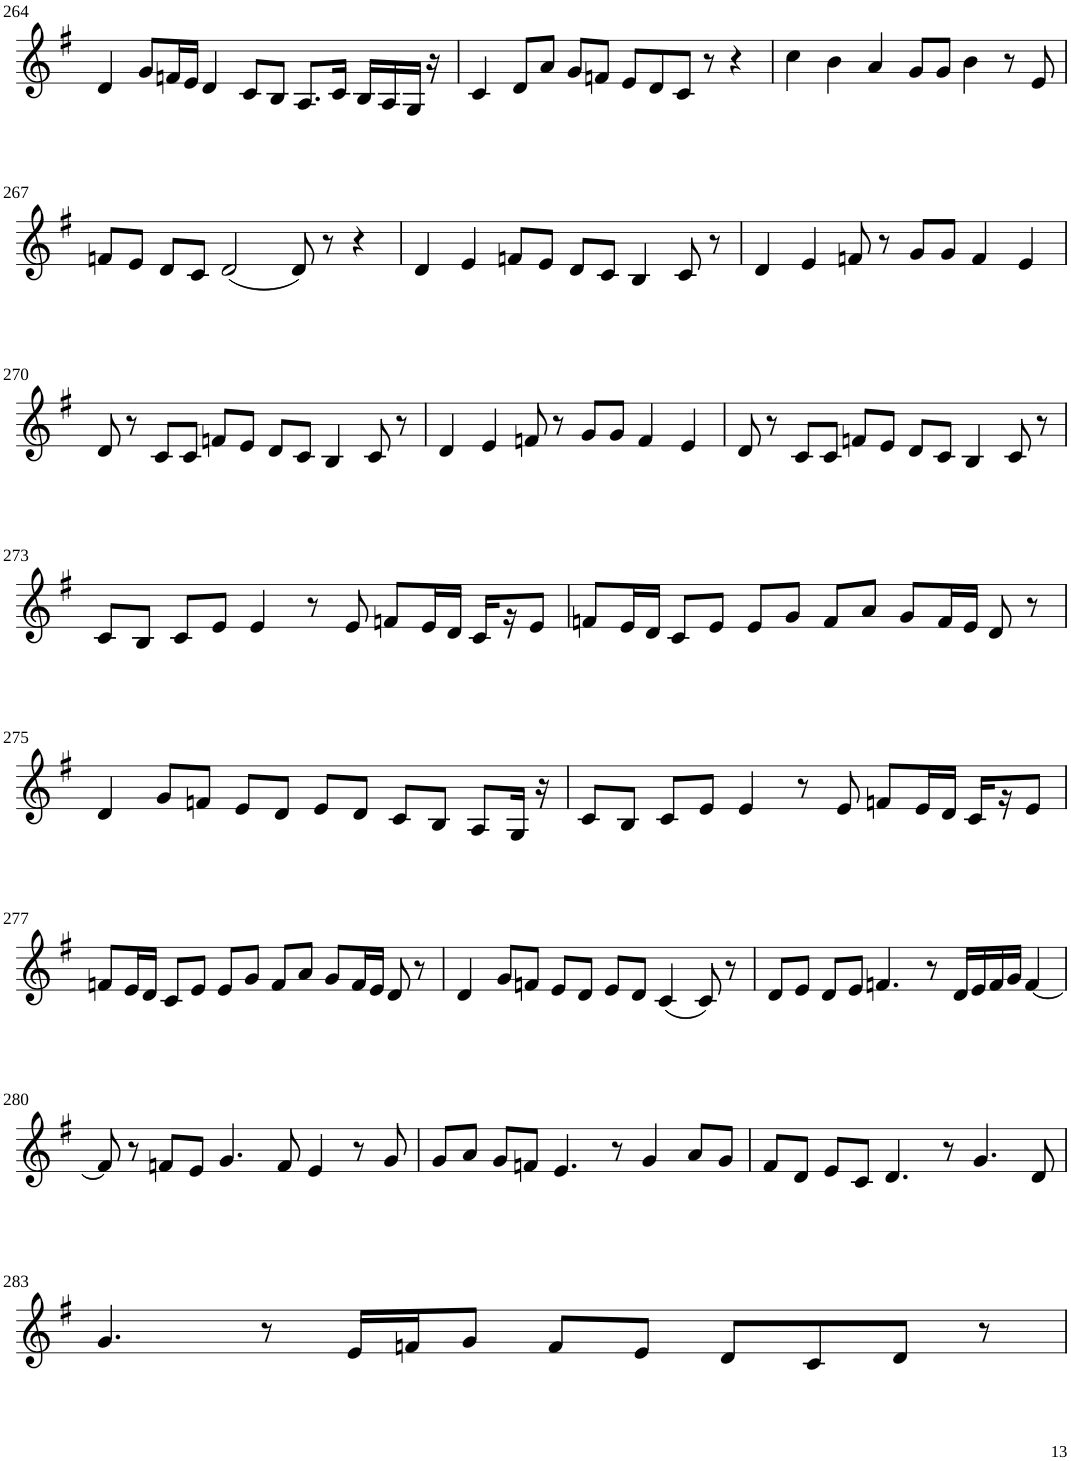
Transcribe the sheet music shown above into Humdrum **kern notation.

**kern
*part1
*staff1
*I"Violin
!!LO:PB:g=z
*clefG2
*k[f#]
*G:
*M6/4
=264
4d/
8g/L
16fn/L
16e/JJ
4d/
8c/L
8B/J
8.A/L
16c/Jk
16B/LL
16A/
16G/JJ
16r
=265
4c/
8d/L
8a/J
8g/L
8fn/J
8e/L
8d/
8c/J
8r
4r
=266
4cc\
4b\
4a/
8g/L
8g/J
4b\
8r
8e/
!!LO:LB:g=z
=267
8fn/L
8e/J
8d/L
8c/J
(2d/
8d/)
8r
4r
=268
4d/
4e/
8fn/L
8e/J
8d/L
8c/J
4B/
8c/
8r
=269
4d/
4e/
8fn/
8r
8g/L
8g/J
4f/
4e/
!!LO:LB:g=z
=270
8d/
8r
8c/L
8c/J
8fn/L
8e/J
8d/L
8c/J
4B/
8c/
8r
=271
4d/
4e/
8fn/
8r
8g/L
8g/J
4f/
4e/
=272
8d/
8r
8c/L
8c/J
8fn/L
8e/J
8d/L
8c/J
4B/
8c/
8r
!!LO:LB:g=z
=273
8c/L
8B/J
8c/L
8e/J
4e/
8r
8e/
8fn/L
16e/L
16d/JJ
16c/LL
16r
8e/J
=274
8fn/L
16e/L
16d/JJ
8c/L
8e/J
8e/L
8g/J
8f/L
8a/J
8g/L
16f/L
16e/JJ
8d/
8r
!!LO:LB:g=z
=275
4d/
8g/L
8fn/J
8e/L
8d/J
8e/L
8d/J
8c/L
8B/J
8A/L
16G/Jk
16r
=276
8c/L
8B/J
8c/L
8e/J
4e/
8r
8e/
8fn/L
16e/L
16d/JJ
16c/LL
16r
8e/J
!!LO:LB:g=z
=277
8fn/L
16e/L
16d/JJ
8c/L
8e/J
8e/L
8g/J
8f/L
8a/J
8g/L
16f/L
16e/JJ
8d/
8r
=278
4d/
8g/L
8fn/J
8e/L
8d/J
8e/L
8d/J
(4c/
8c/)
8r
=279
8d/L
8e/J
8d/L
8e/J
4.fn/
8r
16d/LL
16e/
16f/
16g/JJ
[4f/
!!LO:LB:g=z
=280
8f/]
8r
8fn/L
8e/J
4.g/
8f/
4e/
8r
8g/
=281
8g/L
8a/J
8g/L
8fn/J
4.e/
8r
4g/
8a/L
8g/J
=282
8f#/L
8d/J
8e/L
8c/J
4.d/
8r
4.g/
8d/
!!LO:LB:g=z
=283
4.g/
8r
16e/LL
16fn/J
8g/J
8f/L
8e/J
8d/L
8c/
8d/J
8r
=
*-
